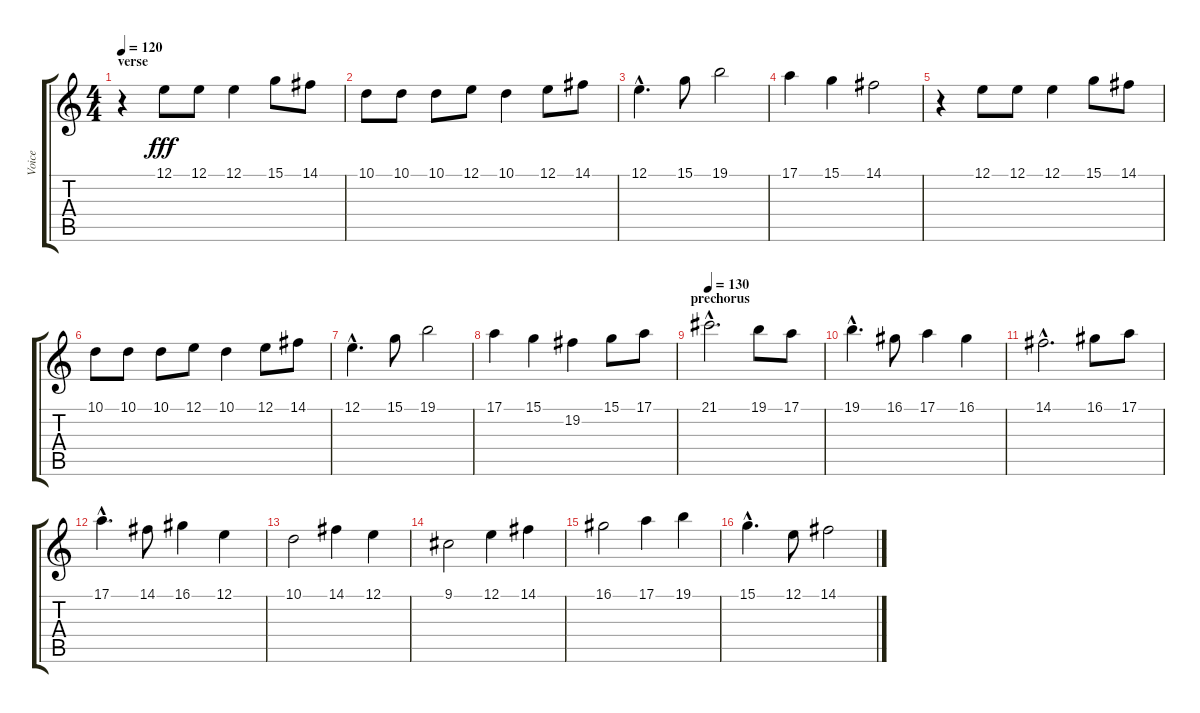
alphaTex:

\track ("Voice" "Voice") {instrument choiraahs}
\staff {score tabs}
\tuning (E4 B3 G3 D3 A2 E2) {hide}
\ts (4 4)
\section ("" "verse")
\tempo 120
\clef g2
\ks c
r.4{dy fff} 12.1.8 12.1.8 12.1.4 15.1.8 14.1.8 |
10.1.8 10.1.8 10.1.8 12.1.8 10.1.4 12.1.8 14.1.8 |
12.1{hac}.4{d} 15.1.8 19.1.2 |
17.1.4 15.1.4 14.1.2 |
r.4 12.1.8 12.1.8 12.1.4 15.1.8 14.1.8 |
10.1.8 10.1.8 10.1.8 12.1.8 10.1.4 12.1.8 14.1.8 |
12.1{hac}.4{d} 15.1.8 19.1.2 |
17.1.4 15.1.4 19.2.4 15.1.8 17.1.8 |
\section ("" "prechorus")
\tempo 130
21.1{hac}.2{d} 19.1.8 17.1.8 |
19.1{hac}.4{d} 16.1.8 17.1.4 16.1.4 |
14.1{hac}.2{d} 16.1.8 17.1.8 |
17.1{hac}.4{d} 14.1.8 16.1.4 12.1.4 |
10.1.2 14.1.4 12.1.4 |
9.1.2 12.1.4 14.1.4 |
16.1.2 17.1.4 19.1.4 |
15.1{hac}.4{d} 12.1.8 14.1.2
